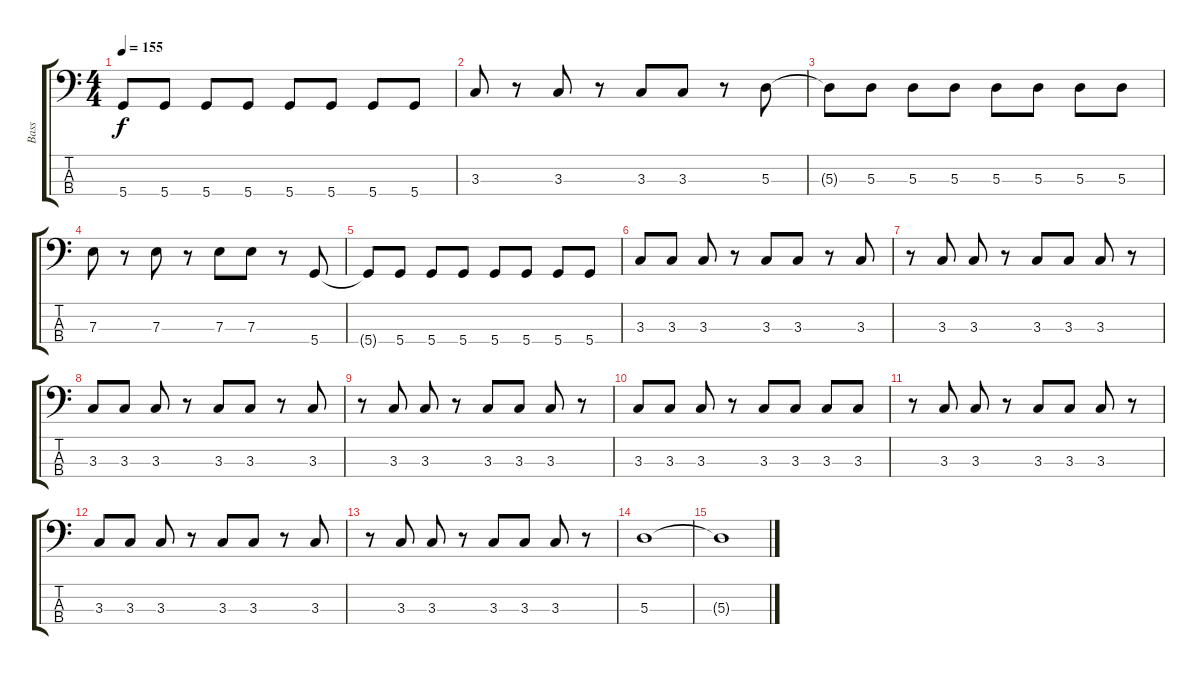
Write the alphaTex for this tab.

\track ("Bass" "Bass") {instrument electricbassfinger}
\staff {score tabs}
\tuning (G2 D2 A1 D1) {hide}
\ts (4 4)
\tempo 155
\clef f4
\ks c
5.4{t}.8{dy f} 5.4.8 5.4.8 5.4.8 5.4.8 5.4.8 5.4.8 5.4.8 |
3.3.8 r.8 3.3.8 r.8 3.3.8 3.3.8 r.8 5.3.8 |
5.3{t}.8 5.3.8 5.3.8 5.3.8 5.3.8 5.3.8 5.3.8 5.3.8 |
7.3.8 r.8 7.3.8 r.8 7.3.8 7.3.8 r.8 5.4.8 |
5.4{t}.8 5.4.8 5.4.8 5.4.8 5.4.8 5.4.8 5.4.8 5.4.8 |
3.3.8 3.3.8 3.3.8 r.8 3.3.8 3.3.8 r.8 3.3.8 |
r.8 3.3.8 3.3.8 r.8 3.3.8 3.3.8 3.3.8 r.8 |
3.3.8 3.3.8 3.3.8 r.8 3.3.8 3.3.8 r.8 3.3.8 |
r.8 3.3.8 3.3.8 r.8 3.3.8 3.3.8 3.3.8 r.8 |
3.3.8 3.3.8 3.3.8 r.8 3.3.8 3.3.8 3.3.8 3.3.8 |
r.8 3.3.8 3.3.8 r.8 3.3.8 3.3.8 3.3.8 r.8 |
3.3.8 3.3.8 3.3.8 r.8 3.3.8 3.3.8 r.8 3.3.8 |
r.8 3.3.8 3.3.8 r.8 3.3.8 3.3.8 3.3.8 r.8 |
5.3.1 |
5.3{t}.1
